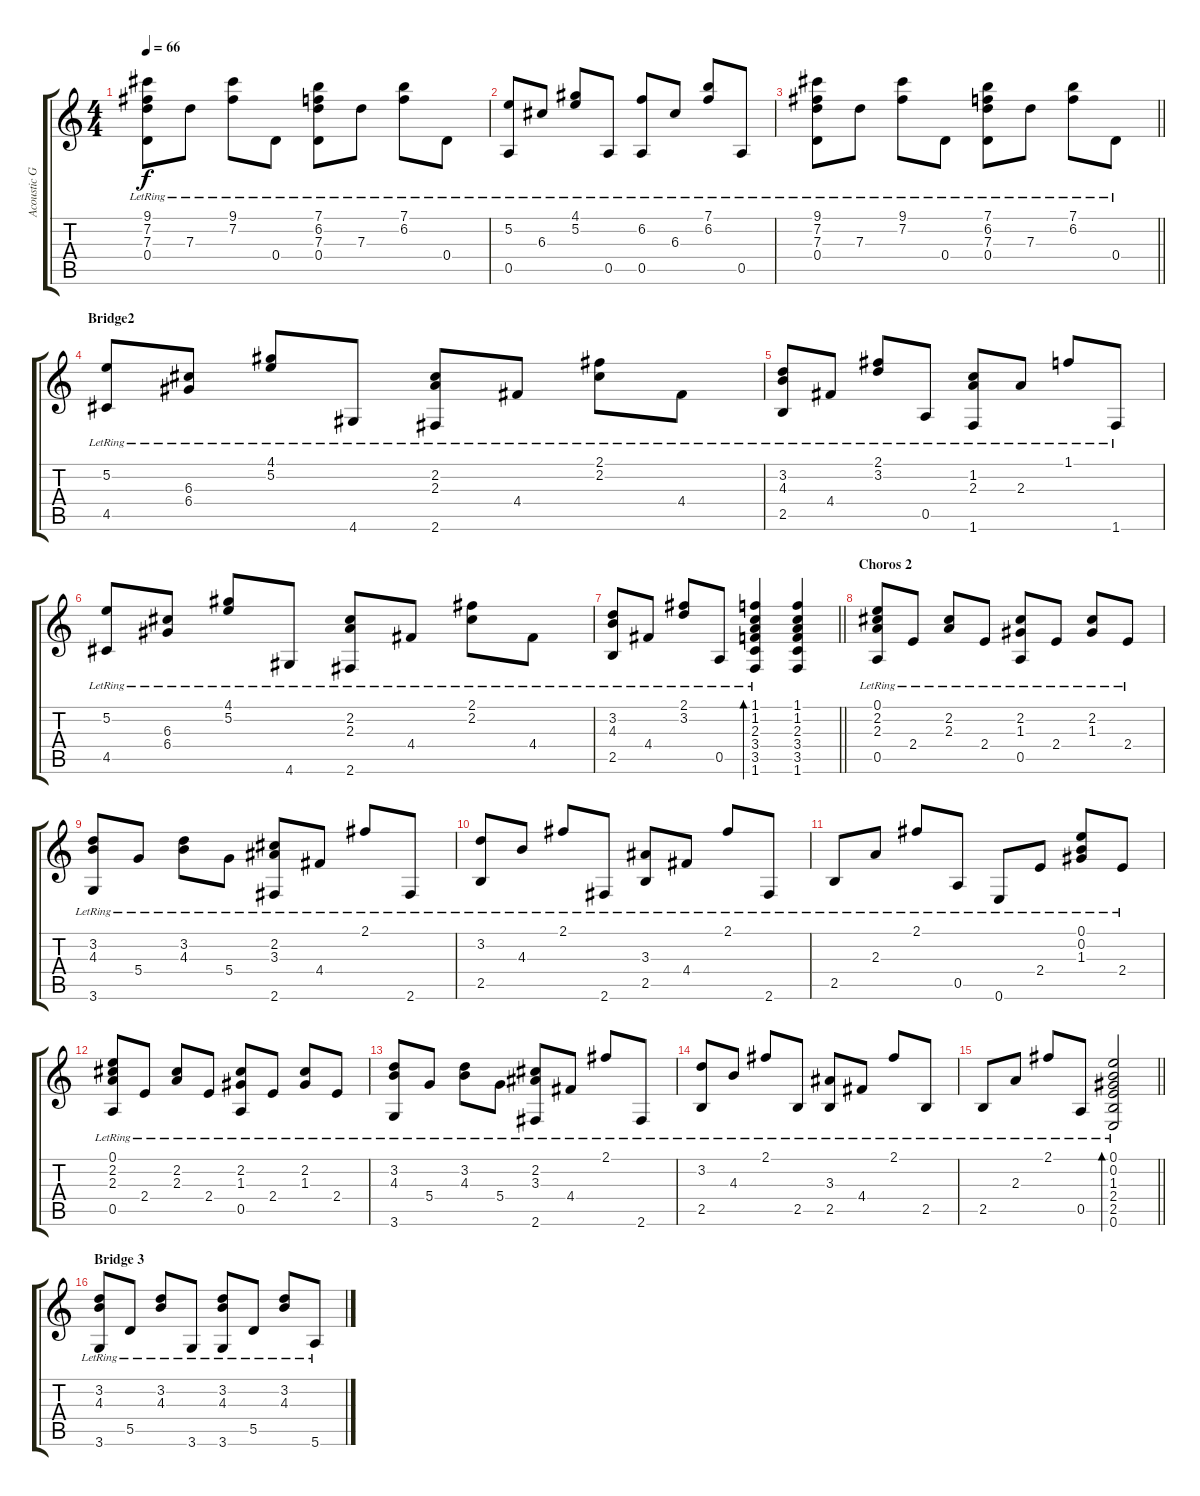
\track ("Acoustic Guitar" "Acoustic G") {instrument acousticguitarnylon}
\staff {score tabs}
\tuning (E4 B3 G3 D3 A2 E2) {hide}
\ts (4 4)
\tempo 66
\clef g2
\ks c
(9.1{lr} 7.2{lr} 7.3{lr} 0.4{lr}).8{dy f} 7.3{lr}.8 (9.1{lr} 7.2{lr}).8 0.4{lr}.8 (7.1{lr} 6.2{lr} 7.3{lr} 0.4{lr}).8 7.3{lr}.8 (7.1{lr} 6.2{lr}).8 0.4{lr}.8 |
(5.2{lr} 0.5{lr}).8 6.3{lr}.8 (4.1{lr} 5.2{lr}).8 0.5{lr}.8 (6.2{lr} 0.5{lr}).8 6.3{lr}.8 (7.1{lr} 6.2{lr}).8 0.5{lr}.8 |
\barLineRight lightlight
(9.1{lr} 7.2{lr} 7.3{lr} 0.4{lr}).8 7.3{lr}.8 (9.1{lr} 7.2{lr}).8 0.4{lr}.8 (7.1{lr} 6.2{lr} 7.3{lr} 0.4{lr}).8 7.3{lr}.8 (7.1{lr} 6.2{lr}).8 0.4{lr}.8 |
\section ("" "Bridge2")
(5.2{lr} 4.5{lr}).8 (6.3{lr} 6.4{lr}).8 (4.1{lr} 5.2{lr}).8 4.6{lr}.8 (2.2{lr} 2.3{lr} 2.6{lr}).8 4.4{lr}.8 (2.1{lr} 2.2{lr}).8 4.4{lr}.8 |
(3.2{lr} 4.3{lr} 2.5{lr}).8 4.4{lr}.8 (2.1{lr} 3.2{lr}).8 0.5{lr}.8 (1.2{lr} 2.3{lr} 1.6{lr}).8 2.3{lr}.8 1.1{lr}.8 1.6{lr}.8 |
(5.2{lr} 4.5{lr}).8 (6.3{lr} 6.4{lr}).8 (4.1{lr} 5.2{lr}).8 4.6{lr}.8 (2.2{lr} 2.3{lr} 2.6{lr}).8 4.4{lr}.8 (2.1{lr} 2.2{lr}).8 4.4{lr}.8 |
\barLineRight lightlight
(3.2{lr} 4.3{lr} 2.5{lr}).8 4.4{lr}.8 (2.1{lr} 3.2{lr}).8 0.5{lr}.8 (1.1{lr} 1.2{lr} 2.3{lr} 3.4{lr} 3.5{lr} 1.6{lr}).4{bd 240} (1.1 1.2 2.3 3.4 3.5 1.6).4 |
\section ("" "Choros 2")
(0.1{lr} 2.2{lr} 2.3{lr} 0.5{lr}).8 2.4{lr}.8 (2.2{lr} 2.3{lr}).8 2.4{lr}.8 (2.2{lr} 1.3{lr} 0.5{lr}).8 2.4{lr}.8 (2.2{lr} 1.3{lr}).8 2.4{lr}.8 |
(3.2{lr} 4.3{lr} 3.6{lr}).8 5.4{lr}.8 (3.2{lr} 4.3{lr}).8 5.4{lr}.8 (2.2{lr} 3.3{lr} 2.6{lr}).8 4.4{lr}.8 2.1{lr}.8 2.6{lr}.8 |
(3.2{lr} 2.5{lr}).8 4.3{lr}.8 2.1{lr}.8 2.6{lr}.8 (3.3{lr} 2.5{lr}).8 4.4{lr}.8 2.1{lr}.8 2.6{lr}.8 |
2.5{lr}.8 2.3{lr}.8 2.1{lr}.8 0.5{lr}.8 0.6{lr}.8 2.4{lr}.8 (0.1{lr} 0.2{lr} 1.3{lr}).8 2.4{lr}.8 |
(0.1{lr} 2.2{lr} 2.3{lr} 0.5{lr}).8 2.4{lr}.8 (2.2{lr} 2.3{lr}).8 2.4{lr}.8 (2.2{lr} 1.3{lr} 0.5{lr}).8 2.4{lr}.8 (2.2{lr} 1.3{lr}).8 2.4{lr}.8 |
(3.2{lr} 4.3{lr} 3.6{lr}).8 5.4{lr}.8 (3.2{lr} 4.3{lr}).8 5.4{lr}.8 (2.2{lr} 3.3{lr} 2.6{lr}).8 4.4{lr}.8 2.1{lr}.8 2.6{lr}.8 |
(3.2{lr} 2.5{lr}).8 4.3{lr}.8 2.1{lr}.8 2.5{lr}.8 (3.3{lr} 2.5{lr}).8 4.4{lr}.8 2.1{lr}.8 2.5{lr}.8 |
\barLineRight lightlight
2.5{lr}.8 2.3{lr}.8 2.1{lr}.8 0.5{lr}.8 (0.1{lr} 0.2{lr} 1.3{lr} 2.4{lr} 2.5{lr} 0.6{lr}).2{bd 240} |
\section ("" "Bridge 3")
(3.2{lr} 4.3{lr} 3.6{lr}).8 5.5{lr}.8 (3.2{lr} 4.3{lr}).8 3.6{lr}.8 (3.2{lr} 4.3{lr} 3.6{lr}).8 5.5{lr}.8 (3.2{lr} 4.3{lr}).8 5.6{lr}.8
